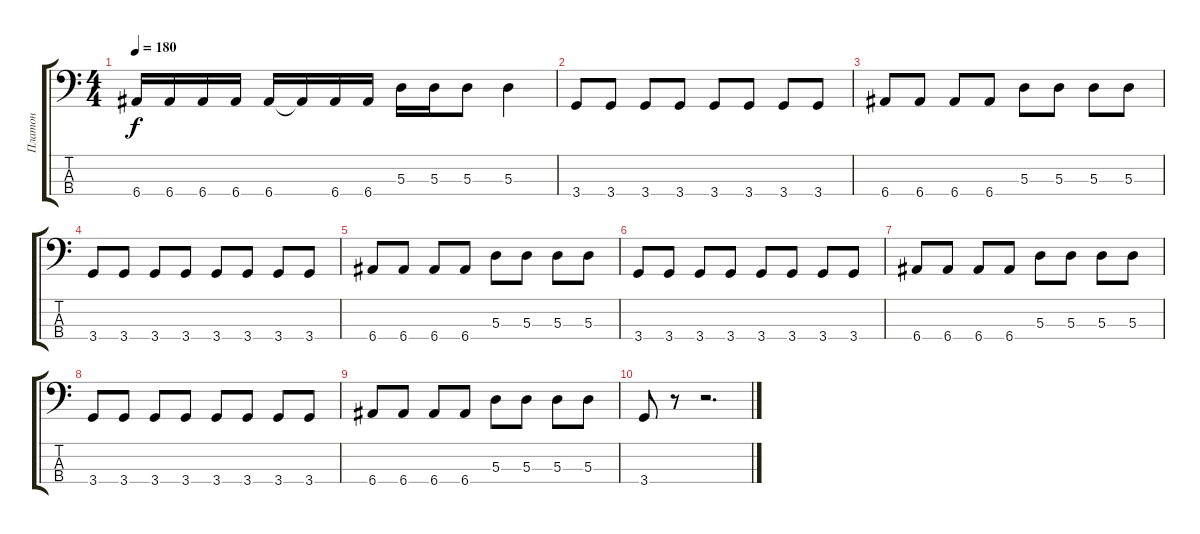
\track ("Платон" "Платон") {instrument electricbassfinger}
\staff {score tabs}
\tuning (G2 D2 A1 E1) {hide}
\ts (4 4)
\tempo 180
\clef f4
\ks c
6.4.16{dy f} 6.4.16 6.4.16 6.4.16 6.4.16 6.4{t}.16 6.4.16 6.4.16 5.3.16 5.3.16 5.3.8 5.3.4 |
3.4.8 3.4.8 3.4.8 3.4.8 3.4.8 3.4.8 3.4.8 3.4.8 |
6.4.8 6.4.8 6.4.8 6.4.8 5.3.8 5.3.8 5.3.8 5.3.8 |
3.4.8 3.4.8 3.4.8 3.4.8 3.4.8 3.4.8 3.4.8 3.4.8 |
6.4.8 6.4.8 6.4.8 6.4.8 5.3.8 5.3.8 5.3.8 5.3.8 |
3.4.8 3.4.8 3.4.8 3.4.8 3.4.8 3.4.8 3.4.8 3.4.8 |
6.4.8 6.4.8 6.4.8 6.4.8 5.3.8 5.3.8 5.3.8 5.3.8 |
3.4.8 3.4.8 3.4.8 3.4.8 3.4.8 3.4.8 3.4.8 3.4.8 |
6.4.8 6.4.8 6.4.8 6.4.8 5.3.8 5.3.8 5.3.8 5.3.8 |
3.4.8 r.8 r.2{d}
